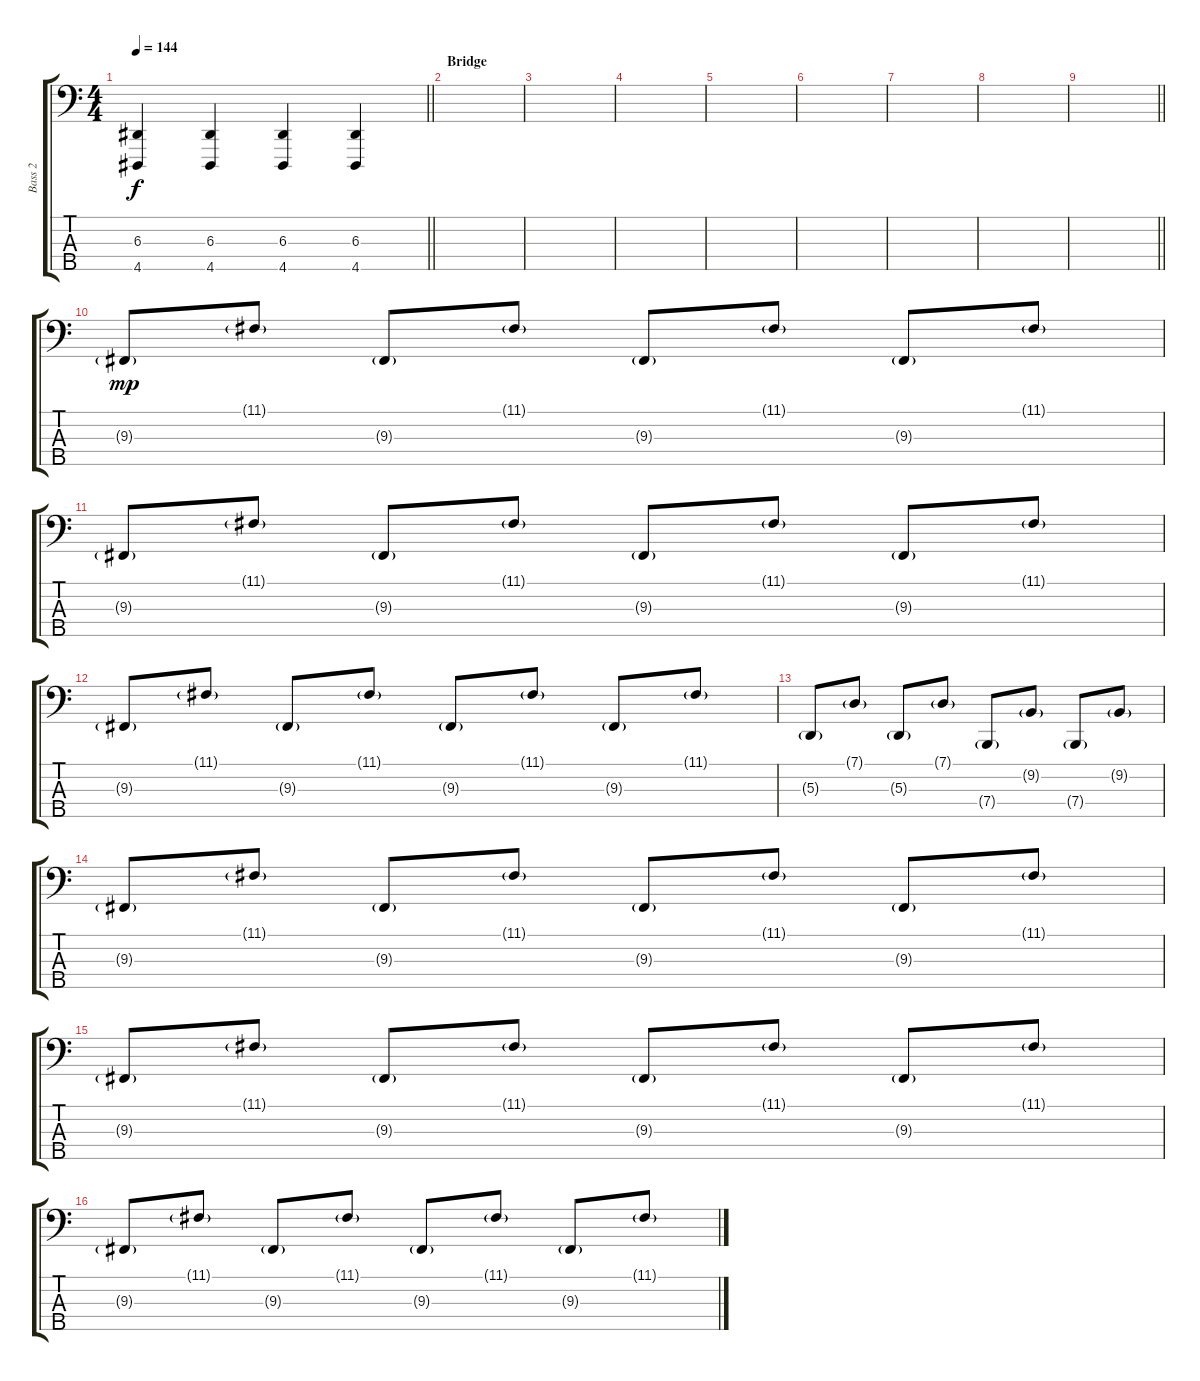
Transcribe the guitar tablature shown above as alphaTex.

\track ("Bass 2" "Bass 2") {instrument lead2sawtooth}
\staff {score tabs}
\tuning (G2 D2 A1 E1 B0) {hide}
\ts (4 4)
\tempo 144
\clef f4
\barLineRight lightlight
\ks c
(6.3 4.5).4{dy f} (6.3 4.5).4 (6.3 4.5).4 (6.3 4.5).4 |
\section ("" "Bridge")
|
|
|
|
|
|
|
\barLineRight lightlight
|
9.3{g}.8{dy mp} 11.1{g}.8 9.3{g}.8 11.1{g}.8 9.3{g}.8 11.1{g}.8 9.3{g}.8 11.1{g}.8 |
9.3{g}.8 11.1{g}.8 9.3{g}.8 11.1{g}.8 9.3{g}.8 11.1{g}.8 9.3{g}.8 11.1{g}.8 |
9.3{g}.8 11.1{g}.8 9.3{g}.8 11.1{g}.8 9.3{g}.8 11.1{g}.8 9.3{g}.8 11.1{g}.8 |
5.3{g}.8 7.1{g}.8 5.3{g}.8 7.1{g}.8 7.4{g}.8 9.2{g}.8 7.4{g}.8 9.2{g}.8 |
9.3{g}.8 11.1{g}.8 9.3{g}.8 11.1{g}.8 9.3{g}.8 11.1{g}.8 9.3{g}.8 11.1{g}.8 |
9.3{g}.8 11.1{g}.8 9.3{g}.8 11.1{g}.8 9.3{g}.8 11.1{g}.8 9.3{g}.8 11.1{g}.8 |
9.3{g}.8 11.1{g}.8 9.3{g}.8 11.1{g}.8 9.3{g}.8 11.1{g}.8 9.3{g}.8 11.1{g}.8
